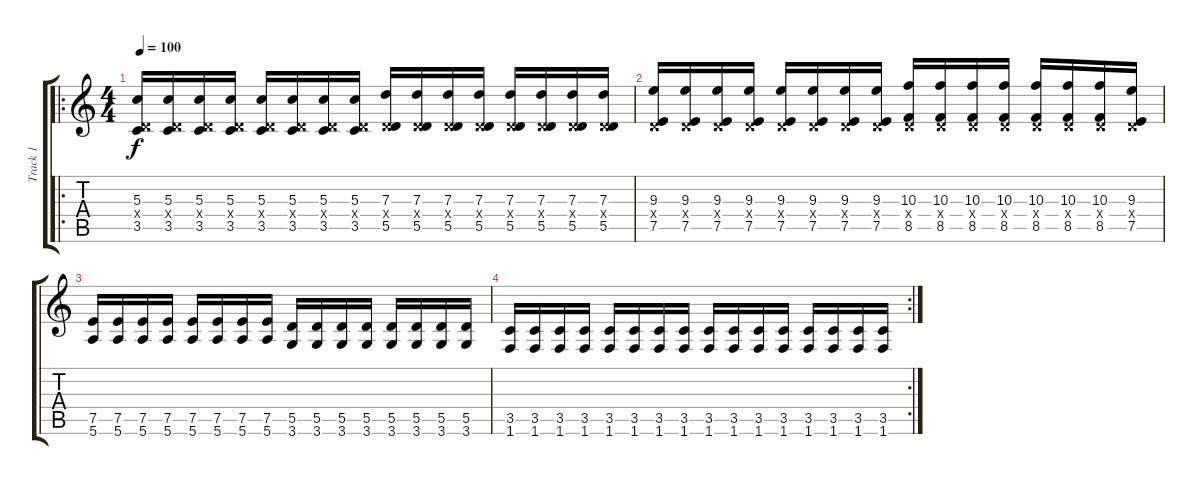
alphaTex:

\track ("Track 1" "Track 1") {instrument overdrivenguitar}
\staff {score tabs}
\tuning (E4 B3 G3 D3 A2 E2) {hide}
\ro
\ts (4 4)
\tempo 100
\clef g2
\ks c
(5.3 0.4{x} 3.5).16{dy f} (5.3 0.4{x} 3.5).16 (5.3 0.4{x} 3.5).16 (5.3 0.4{x} 3.5).16 (5.3 0.4{x} 3.5).16 (5.3 0.4{x} 3.5).16 (5.3 0.4{x} 3.5).16 (5.3 0.4{x} 3.5).16 (7.3 0.4{x} 5.5).16 (7.3 0.4{x} 5.5).16 (7.3 0.4{x} 5.5).16 (7.3 0.4{x} 5.5).16 (7.3 0.4{x} 5.5).16 (7.3 0.4{x} 5.5).16 (7.3 0.4{x} 5.5).16 (7.3 0.4{x} 5.5).16 |
(9.3 0.4{x} 7.5).16 (9.3 0.4{x} 7.5).16 (9.3 0.4{x} 7.5).16 (9.3 0.4{x} 7.5).16 (9.3 0.4{x} 7.5).16 (9.3 0.4{x} 7.5).16 (9.3 0.4{x} 7.5).16 (9.3 0.4{x} 7.5).16 (10.3 0.4{x} 8.5).16 (10.3 0.4{x} 8.5).16 (10.3 0.4{x} 8.5).16 (10.3 0.4{x} 8.5).16 (10.3 0.4{x} 8.5).16 (10.3 0.4{x} 8.5).16 (10.3 0.4{x} 8.5).16 (9.3 0.4{x} 7.5).16 |
(7.5 5.6).16 (7.5 5.6).16 (7.5 5.6).16 (7.5 5.6).16 (7.5 5.6).16 (7.5 5.6).16 (7.5 5.6).16 (7.5 5.6).16 (5.5 3.6).16 (5.5 3.6).16 (5.5 3.6).16 (5.5 3.6).16 (5.5 3.6).16 (5.5 3.6).16 (5.5 3.6).16 (5.5 3.6).16 |
\rc 2
(3.5 1.6).16 (3.5 1.6).16 (3.5 1.6).16 (3.5 1.6).16 (3.5 1.6).16 (3.5 1.6).16 (3.5 1.6).16 (3.5 1.6).16 (3.5 1.6).16 (3.5 1.6).16 (3.5 1.6).16 (3.5 1.6).16 (3.5 1.6).16 (3.5 1.6).16 (3.5 1.6).16 (3.5 1.6).16
